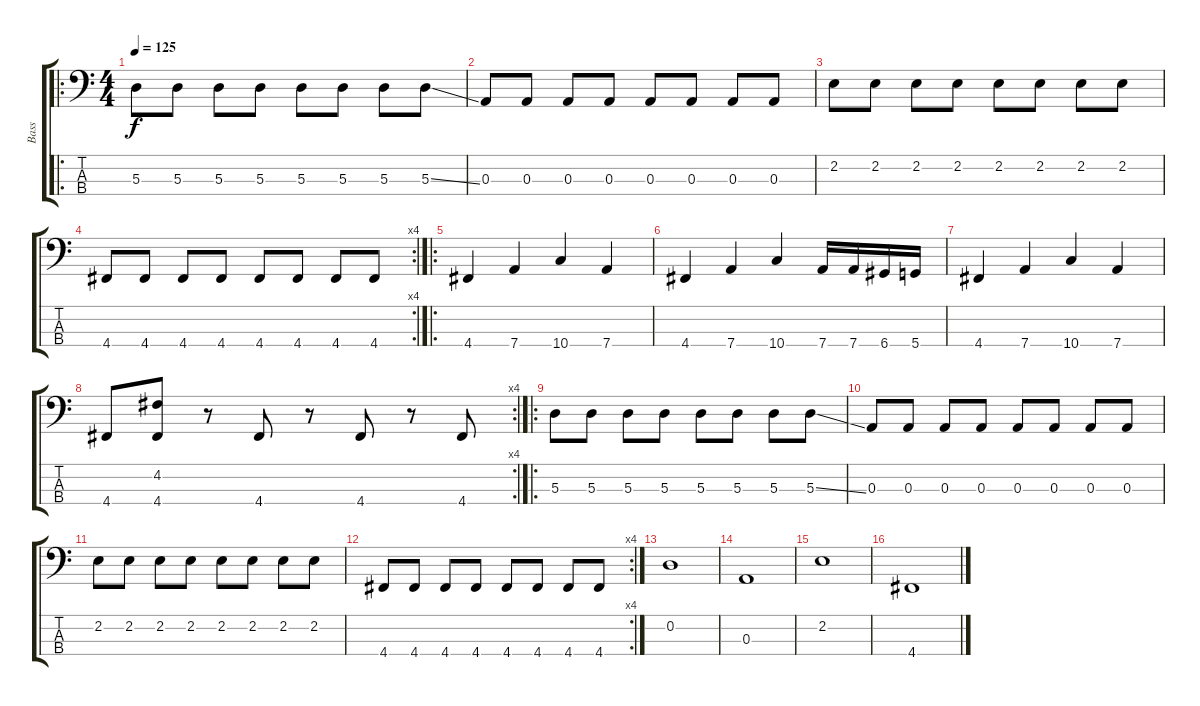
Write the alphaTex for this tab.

\track ("Bass" "Bass") {instrument electricbassfinger}
\staff {score tabs}
\tuning (G2 D2 A1 D1) {hide}
\ro
\ts (4 4)
\tempo 125
\clef f4
\ks c
5.3.8{dy f} 5.3.8 5.3.8 5.3.8 5.3.8 5.3.8 5.3.8 5.3{ss}.8 |
0.3.8 0.3.8 0.3.8 0.3.8 0.3.8 0.3.8 0.3.8 0.3.8 |
2.2.8 2.2.8 2.2.8 2.2.8 2.2.8 2.2.8 2.2.8 2.2.8 |
\rc 4
4.4.8 4.4.8 4.4.8 4.4.8 4.4.8 4.4.8 4.4.8 4.4.8 |
\ro
4.4.4 7.4.4 10.4.4 7.4.4 |
4.4.4 7.4.4 10.4.4 7.4.16 7.4.16 6.4.16 5.4.16 |
4.4.4 7.4.4 10.4.4 7.4.4 |
\rc 4
4.4.8 (4.2 4.4).8 r.8 4.4.8 r.8 4.4.8 r.8 4.4.8 |
\ro
5.3.8 5.3.8 5.3.8 5.3.8 5.3.8 5.3.8 5.3.8 5.3{ss}.8 |
0.3.8 0.3.8 0.3.8 0.3.8 0.3.8 0.3.8 0.3.8 0.3.8 |
2.2.8 2.2.8 2.2.8 2.2.8 2.2.8 2.2.8 2.2.8 2.2.8 |
\rc 4
4.4.8 4.4.8 4.4.8 4.4.8 4.4.8 4.4.8 4.4.8 4.4.8 |
0.2.1 |
0.3.1 |
2.2.1 |
4.4.1
